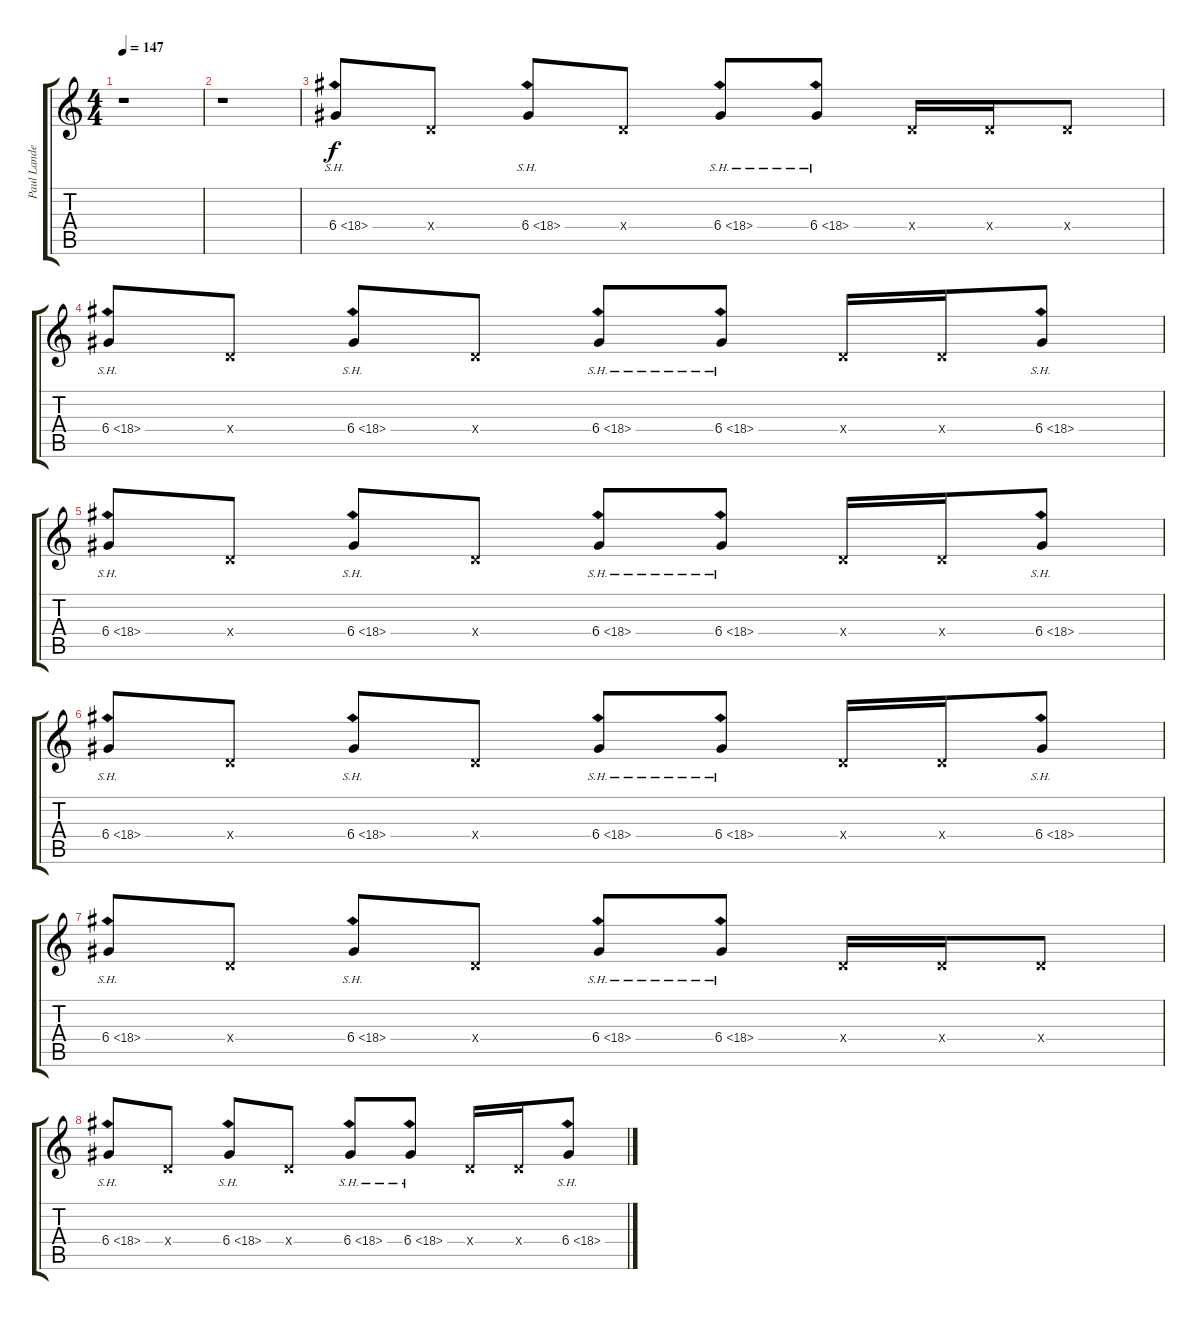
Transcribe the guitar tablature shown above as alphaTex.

\track ("Paul Landers (Guitar 2)" "Paul Lande") {instrument distortionguitar}
\staff {score tabs}
\tuning (E4 B3 G3 D3 A2 D2) {hide}
\ts (4 4)
\tempo 147
\clef g2
\ks c
r.1{dy f} |
r.1 |
6.4{sh 12}.8{volume 11} 0.4{x}.8 6.4{sh 12}.8 0.4{x}.8 6.4{sh 12}.8 6.4{sh 12}.8 0.4{x}.16 0.4{x}.16 0.4{x}.8 |
6.4{sh 12}.8{volume 11} 0.4{x}.8 6.4{sh 12}.8 0.4{x}.8 6.4{sh 12}.8 6.4{sh 12}.8 0.4{x}.16 0.4{x}.16 6.4{sh 12}.8 |
6.4{sh 12}.8{volume 11} 0.4{x}.8 6.4{sh 12}.8 0.4{x}.8 6.4{sh 12}.8 6.4{sh 12}.8 0.4{x}.16 0.4{x}.16 6.4{sh 12}.8 |
6.4{sh 12}.8{volume 11} 0.4{x}.8 6.4{sh 12}.8 0.4{x}.8 6.4{sh 12}.8 6.4{sh 12}.8 0.4{x}.16 0.4{x}.16 6.4{sh 12}.8 |
6.4{sh 12}.8 0.4{x}.8 6.4{sh 12}.8 0.4{x}.8 6.4{sh 12}.8 6.4{sh 12}.8 0.4{x}.16 0.4{x}.16 0.4{x}.8 |
6.4{sh 12}.8{volume 11} 0.4{x}.8 6.4{sh 12}.8 0.4{x}.8 6.4{sh 12}.8 6.4{sh 12}.8 0.4{x}.16 0.4{x}.16 6.4{sh 12}.8
